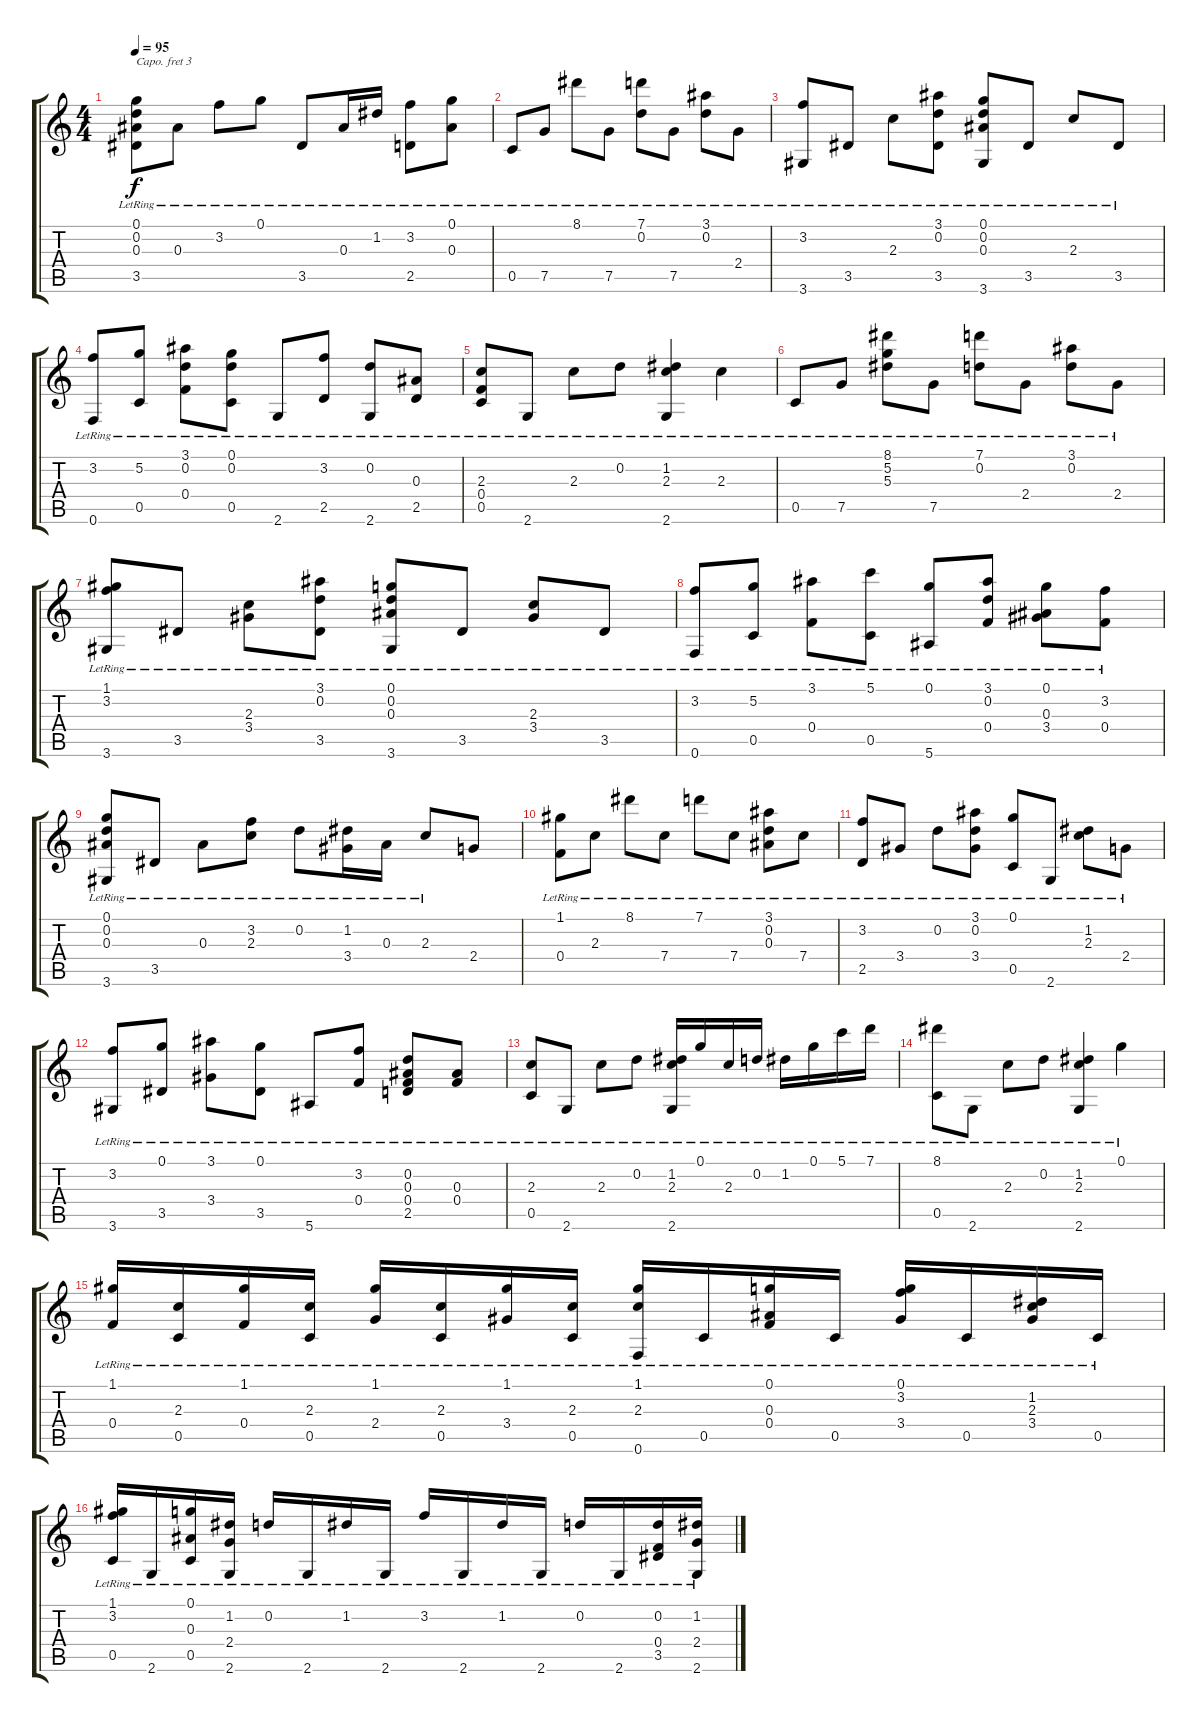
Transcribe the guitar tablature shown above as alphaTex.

\track "" {instrument acousticguitarsteel}
\staff {score tabs}
\capo 3
\tuning (E4 B3 G3 D3 A2 D2) {hide}
\ts (4 4)
\tempo 95
\clef g2
\ks c
(0.1{lr} 0.2 0.3{lr} 3.5{lr}).8{dy f} 0.3{lr}.8 3.2{lr}.8 0.1{lr}.8 3.5{lr}.8 0.3{lr}.16 1.2{lr}.16 (3.2{lr} 2.5{lr}).8 (0.1{lr} 0.3{lr}).8 |
0.5{lr}.8 7.5{lr}.8 8.1{lr}.8 7.5{lr}.8 (7.1{lr} 0.2{lr}).8 7.5{lr}.8 (3.1{lr} 0.2{lr}).8 2.4{lr}.8 |
(3.2{lr} 3.6{lr}).8 3.5{lr}.8 2.3{lr}.8 (3.1{lr} 0.2{lr} 3.5{lr}).8 (0.1{lr} 0.2 0.3{lr} 3.6).8 3.5{lr}.8 2.3{lr}.8 3.5{lr}.8 |
(3.2{lr} 0.6{lr}).8 (5.2{lr} 0.5{lr}).8 (3.1{lr} 0.2{lr} 0.4{lr}).8 (0.1{lr} 0.2{lr} 0.5{lr}).8 2.6{lr}.8 (3.2{lr} 2.5{lr}).8 (0.2{lr} 2.6{lr}).8 (0.3{lr} 2.5{lr}).8 |
(2.3{lr} 0.4{lr} 0.5{lr}).8 2.6{lr}.8 2.3{lr}.8 0.2{lr}.8 (1.2{lr} 2.3{lr} 2.6{lr}).4 2.3{lr}.4 |
0.5{lr}.8 7.5{lr}.8 (8.1{lr} 5.2{lr} 5.3{lr}).8 7.5{lr}.8 (7.1{lr} 0.2{lr}).8 2.4{lr}.8 (3.1{lr} 0.2{lr}).8 2.4{lr}.8 |
(1.1{lr} 3.2{lr} 3.6{lr}).8 3.5{lr}.8 (2.3{lr} 3.4{lr}).8 (3.1{lr} 0.2{lr} 3.5{lr}).8 (0.1{lr} 0.2 0.3{lr} 3.6{lr}).8 3.5{lr}.8 (2.3{lr} 3.4{lr}).8 3.5{lr}.8 |
(3.2{lr} 0.6{lr}).8 (5.2{lr} 0.5{lr}).8 (3.1{lr} 0.4{lr}).8 (5.1{lr} 0.5{lr}).8 (0.1{lr} 5.6{lr}).8 (3.1{lr} 0.2{lr} 0.4{lr}).8 (0.1{lr} 0.3{lr} 3.4{lr}).8 (3.2{lr} 0.4{lr}).8 |
(0.1{lr} 0.2 0.3 3.6{lr}).8 3.5{lr}.8 0.3{lr}.8 (3.2{lr} 2.3{lr}).8 0.2{lr}.8 (1.2{lr} 3.4{lr}).16 0.3{lr}.16 2.3{lr}.8 2.4.8 |
(1.1{lr} 0.4{lr}).8 2.3{lr}.8 8.1{lr}.8 7.4{lr}.8 7.1{lr}.8 7.4{lr}.8 (3.1{lr} 0.2{lr} 0.3).8 7.4{lr}.8 |
(3.2 2.5{lr}).8 3.4{lr}.8 0.2{lr}.8 (3.1{lr} 0.2{lr} 3.4{lr}).8 (0.1 0.5{lr}).8 2.6{lr}.8 (1.2{lr} 2.3{lr}).8 2.4{lr}.8 |
(3.2{lr} 3.6{lr}).8 (0.1{lr} 3.5{lr}).8 (3.1{lr} 3.4{lr}).8 (0.1{lr} 3.5{lr}).8 5.6{lr}.8 (3.2 0.4{lr}).8 (0.2{lr} 0.3{lr} 0.4{lr} 2.5{lr}).8 (0.3{lr} 0.4{lr}).8 |
(2.3 0.5{lr}).8 2.6{lr}.8 2.3{lr}.8 0.2{lr}.8 (1.2{lr} 2.3{lr} 2.6{lr}).16 0.1{lr}.16 2.3{lr}.16 0.2{lr}.16 1.2{lr}.16 0.1{lr}.16 5.1{lr}.16 7.1{lr}.16 |
(8.1{lr} 0.5{lr}).8 2.6{lr}.8 2.3{lr}.8 0.2{lr}.8 (1.2{lr} 2.3{lr} 2.6{lr}).4 0.1{lr}.4 |
(1.1{lr} 0.4{lr}).16 (2.3{lr} 0.5{lr}).16 (1.1{lr} 0.4{lr}).16 (2.3{lr} 0.5{lr}).16 (1.1{lr} 2.4{lr}).16 (2.3{lr} 0.5{lr}).16 (1.1{lr} 3.4{lr}).16 (2.3{lr} 0.5{lr}).16 (1.1{lr} 2.3{lr} 0.6{lr}).16 0.5{lr}.16 (0.1{lr} 0.3{lr} 0.4{lr}).16 0.5{lr}.16 (0.1{lr} 3.2{lr} 3.4{lr}).16 0.5{lr}.16 (1.2{lr} 2.3{lr} 3.4{lr}).16 0.5{lr}.16 |
(1.1{lr} 3.2{lr} 0.5{lr}).16 2.6{lr}.16 (0.1{lr} 0.3{lr} 0.5{lr}).16 (1.2 2.4{lr} 2.6{lr}).16 0.2{lr}.16 2.6{lr}.16 1.2{lr}.16 2.6{lr}.16 3.2{lr}.16 2.6{lr}.16 1.2{lr}.16 2.6{lr}.16 0.2{lr}.16 2.6{lr}.16 (0.2{lr} 0.4{lr} 3.5{lr}).16 (1.2{lr} 2.4{lr} 2.6{lr}).16
